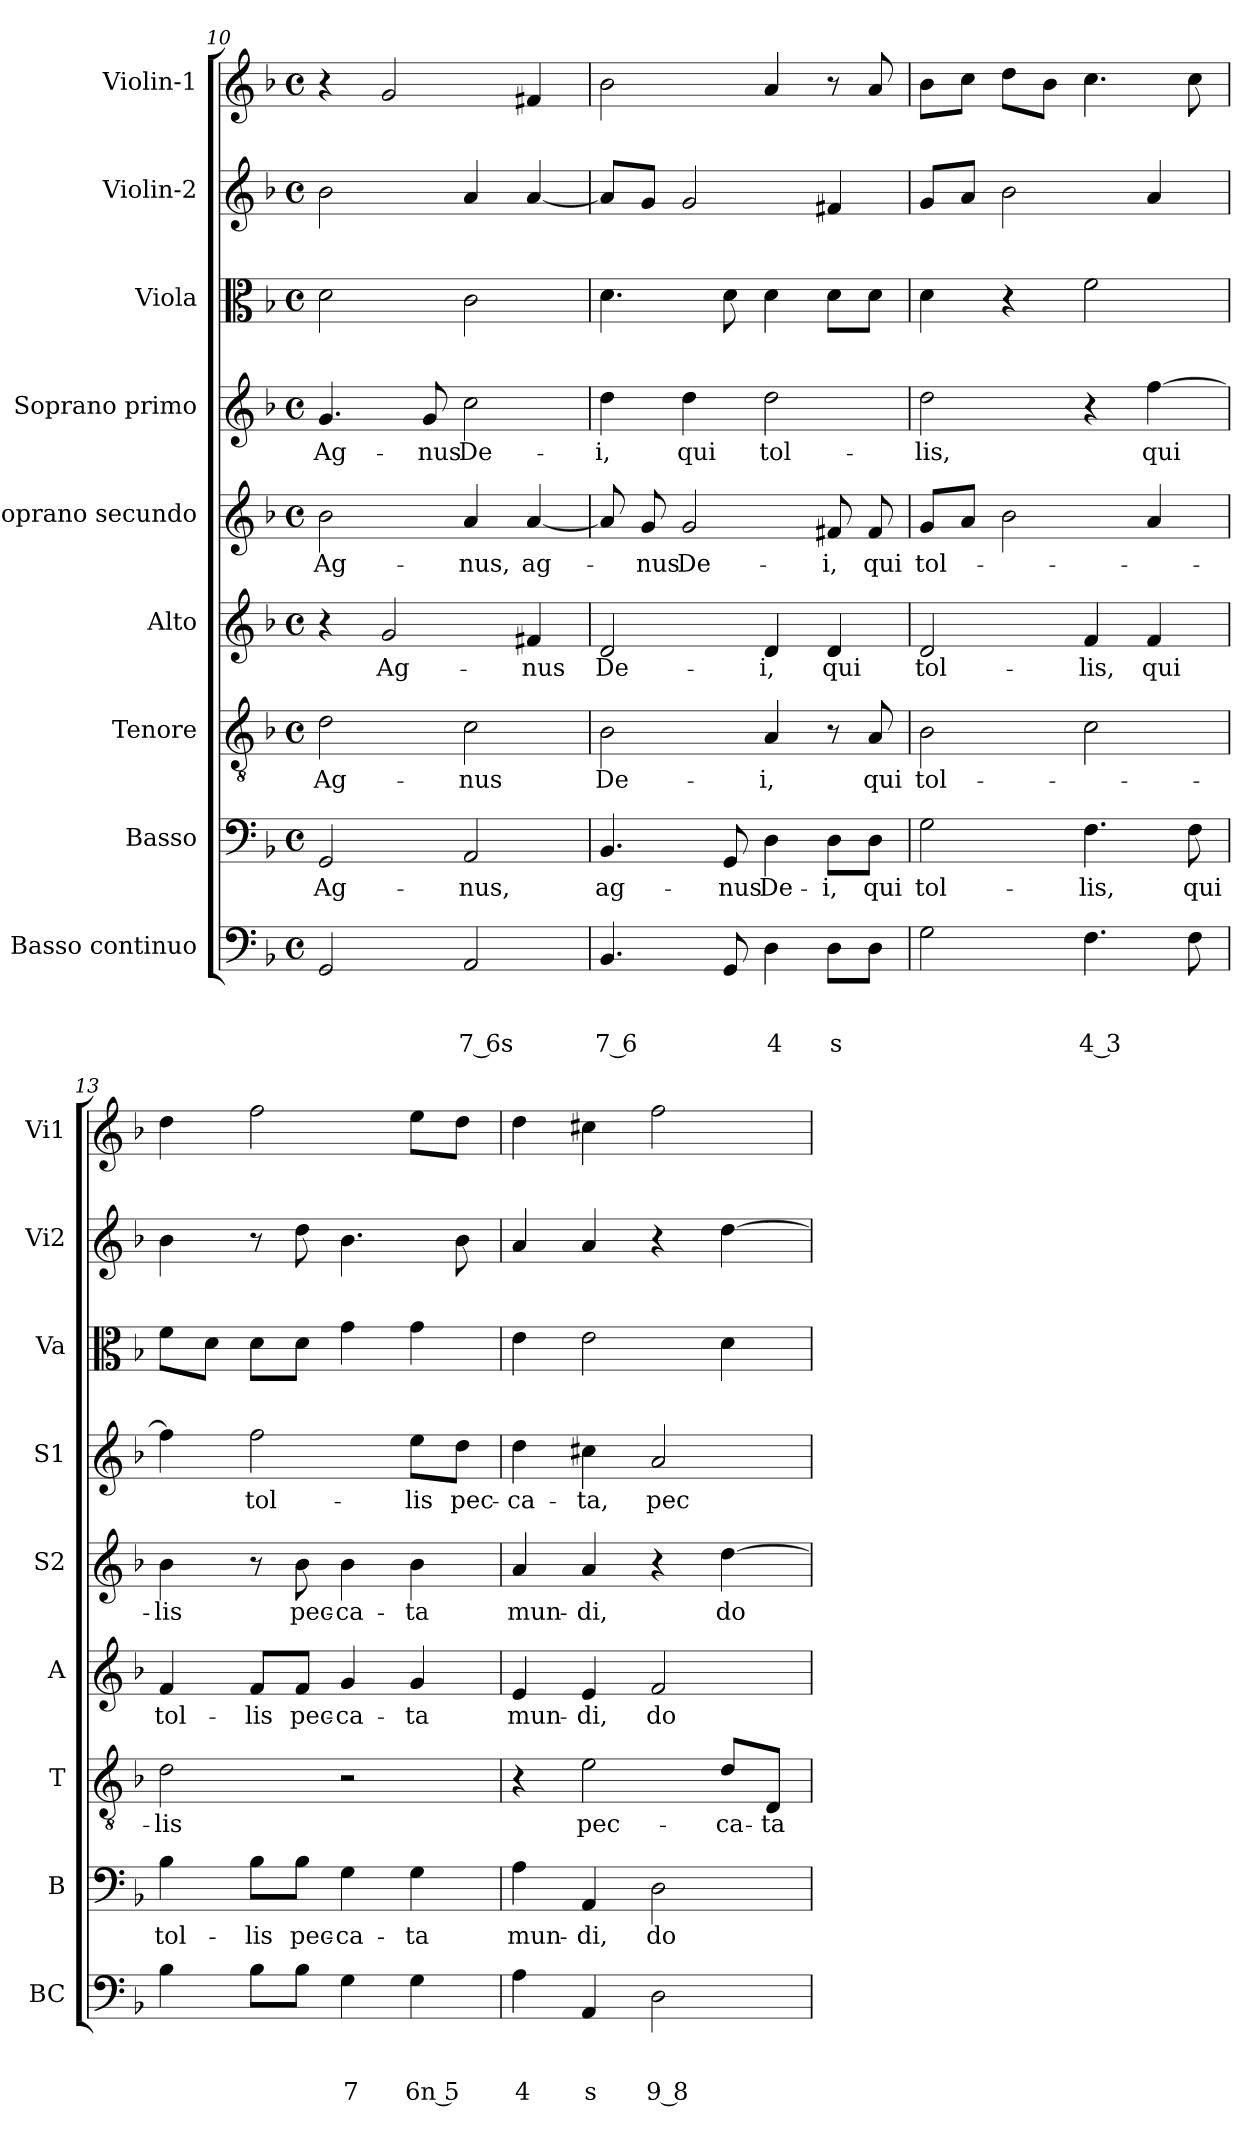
**kern	**text	**text	**text	**kern	**text	**kern	**text	**kern	**text	**kern	**text	**kern	**text	**kern	**kern	**kern
*part9	*part9	*part9	*part9	*part8	*part8	*part7	*part7	*part6	*part6	*part5	*part5	*part4	*part4	*part3	*part2	*part1
*staff9	*staff9	*staff9	*staff9	*staff8	*staff8	*staff7	*staff7	*staff6	*staff6	*staff5	*staff5	*staff4	*staff4	*staff3	*staff2	*staff1
*I"Basso continuo	*	*	*	*I"Basso	*	*I"Tenore	*	*I"Alto	*	*I"Soprano secundo	*	*I"Soprano primo	*	*I"Viola	*I"Violin-2	*I"Violin-1
*I'BC	*	*	*	*I'B	*	*I'T	*	*I'A	*	*I'S2	*	*I'S1	*	*I'Va	*I'Vi2	*I'Vi1
!!LO:LB:g=z
*clefF4	*	*	*	*clefF4	*	*clefGv2	*	*clefG2	*	*clefG2	*	*clefG2	*	*clefC3	*clefG2	*clefG2
*k[b-]	*	*	*	*k[b-]	*	*k[b-]	*	*k[b-]	*	*k[b-]	*	*k[b-]	*	*k[b-]	*k[b-]	*k[b-]
*F:	*	*	*	*F:	*	*F:	*	*F:	*	*F:	*	*F:	*	*F:	*F:	*F:
*M4/4	*	*	*	*M4/4	*	*M4/4	*	*M4/4	*	*M4/4	*	*M4/4	*	*M4/4	*M4/4	*M4/4
*met(c)	*	*	*	*met(c)	*	*met(c)	*	*met(c)	*	*met(c)	*	*met(c)	*	*met(c)	*met(c)	*met(c)
=10	=10	=10	=10	=10	=10	=10	=10	=10	=10	=10	=10	=10	=10	=10	=10	=10
!	!	!	!	!	!LO:LY:b	!	!LO:LY:b	!	!	!	!LO:LY:b	!	!LO:LY:b	!	!	!
2GG/	.	.	.	2GG/	Ag-	2d\	Ag-	4r	.	2b-\	Ag-	4.g/	Ag-	2d\	2b-\	4r
!	!	!	!	!	!	!	!	!	!LO:LY:b	!	!	!	!	!	!	!
.	.	.	.	.	.	.	.	2g/	Ag-	.	.	.	.	.	.	2g/
!	!	!	!	!	!	!	!	!	!	!	!	!	!LO:LY:b	!	!	!
.	.	.	.	.	.	.	.	.	.	.	.	8g/	-nus	.	.	.
!	!	!	!LO:LY:b	!	!LO:LY:b	!	!LO:LY:b	!	!	!	!LO:LY:b	!	!LO:LY:b	!	!	!
2AA/	.	.	7 6s	2AA/	-nus,	2c\	-nus	.	.	4a/	-nus,	2cc\	De-	2c\	4a/	.
!	!	!	!	!	!	!	!	!	!LO:LY:b	!	!LO:LY:b	!	!	!	!	!
.	.	.	.	.	.	.	.	4f#X/	-nus	[4a/	ag-	.	.	.	[4a/	4f#X/
=11	=11	=11	=11	=11	=11	=11	=11	=11	=11	=11	=11	=11	=11	=11	=11	=11
!	!	!	!LO:LY:b	!	!LO:LY:b	!	!LO:LY:b	!	!LO:LY:b	!	!	!	!LO:LY:b	!	!	!
4.BB-/	.	.	7 6	4.BB-/	ag-	2B-\	De-	2d/	De-	8a/]	.	4dd\	-i,	4.d\	8a/L]	2b-\
!	!	!	!	!	!	!	!	!	!	!	!LO:LY:b	!	!	!	!	!
.	.	.	.	.	.	.	.	.	.	8g/	-nus	.	.	.	8g/J	.
!	!	!	!	!	!	!	!	!	!	!	!LO:LY:b	!	!LO:LY:b	!	!	!
.	.	.	.	.	.	.	.	.	.	2g/	De-	4dd\	qui	.	2g/	.
!	!	!	!	!	!LO:LY:b	!	!	!	!	!	!	!	!	!	!	!
8GG/	.	.	.	8GG/	-nus	.	.	.	.	.	.	.	.	8d\	.	.
!	!	!	!LO:LY:b	!	!LO:LY:b	!	!LO:LY:b	!	!LO:LY:b	!	!	!	!LO:LY:b	!	!	!
4D\	.	.	4	4D\	De-	4A/	-i,	4d/	-i,	.	.	2dd\	tol-	4d\	.	4a/
!	!	!	!LO:LY:b	!	!LO:LY:b	!	!	!	!LO:LY:b	!	!LO:LY:b	!	!	!	!	!
8D\L	.	.	s	8D\L	-i,	8r	.	4d/	qui	8f#X/	-i,	.	.	8d\L	4f#X/	8r
!	!	!	!	!	!LO:LY:b	!	!LO:LY:b	!	!	!	!LO:LY:b	!	!	!	!	!
8D\J	.	.	.	8D\J	qui	8A/	qui	.	.	8f#/	qui	.	.	8d\J	.	8a/
=12	=12	=12	=12	=12	=12	=12	=12	=12	=12	=12	=12	=12	=12	=12	=12	=12
!	!	!	!	!	!LO:LY:b	!	!LO:LY:b	!	!LO:LY:b	!	!LO:LY:b	!	!LO:LY:b	!	!	!
2G\	.	.	.	2G\	tol-	2B-\	tol-	2d/	tol-	8g/L	tol-	2dd\	-lis,	4d\	8g/L	8b-\L
.	.	.	.	.	.	.	.	.	.	8a/J	.	.	.	.	8a/J	8cc\J
.	.	.	.	.	.	.	.	.	.	2b-\	.	.	.	4r	2b-\	8dd\L
.	.	.	.	.	.	.	.	.	.	.	.	.	.	.	.	8b-\J
!	!	!	!LO:LY:b	!	!LO:LY:b	!	!	!	!LO:LY:b	!	!	!	!	!	!	!
4.F\	.	.	4 3	4.F\	-lis,	2c\	.	4f/	-lis,	.	.	4r	.	2f\	.	4.cc\
!	!	!	!	!	!	!	!	!	!LO:LY:b	!	!	!	!LO:LY:b	!	!	!
.	.	.	.	.	.	.	.	4f/	qui	4a/	.	[4ff\	qui	.	4a/	.
!	!	!	!	!	!LO:LY:b	!	!	!	!	!	!	!	!	!	!	!
8F\	.	.	.	8F\	qui	.	.	.	.	.	.	.	.	.	.	8cc\
=13	=13	=13	=13	=13	=13	=13	=13	=13	=13	=13	=13	=13	=13	=13	=13	=13
!	!	!	!	!	!LO:LY:b	!	!LO:LY:b	!	!LO:LY:b	!	!LO:LY:b	!	!	!	!	!
4B-\	.	.	.	4B-\	tol-	2d\	-lis	4f/	tol-	4b-\	-lis	4ff\]	.	8f\L	4b-\	4dd\
.	.	.	.	.	.	.	.	.	.	.	.	.	.	8d\J	.	.
!	!	!	!	!	!LO:LY:b	!	!	!	!LO:LY:b	!	!	!	!LO:LY:b	!	!	!
8B-\L	.	.	.	8B-\L	-lis	.	.	8f/L	-lis	8r	.	2ff\	tol-	8d\L	8r	2ff\
!	!	!	!	!	!LO:LY:b	!	!	!	!LO:LY:b	!	!LO:LY:b	!	!	!	!	!
8B-\J	.	.	.	8B-\J	pec-	.	.	8f/J	pec-	8b-\	pec-	.	.	8d\J	8dd\	.
!	!	!	!LO:LY:b	!	!LO:LY:b	!	!	!	!LO:LY:b	!	!LO:LY:b	!	!	!	!	!
4G\	.	.	7	4G\	-ca-	2r	.	4g/	-ca-	4b-\	-ca-	.	.	4g\	4.b-\	.
!	!	!	!LO:LY:b	!	!LO:LY:b	!	!	!	!LO:LY:b	!	!LO:LY:b	!	!LO:LY:b	!	!	!
4G\	.	.	6n 5	4G\	-ta	.	.	4g/	-ta	4b-\	-ta	8ee\L	-lis	4g\	.	8ee\L
!	!	!	!	!	!	!	!	!	!	!	!	!	!LO:LY:b	!	!	!
.	.	.	.	.	.	.	.	.	.	.	.	8dd\J	pec-	.	8b-\	8dd\J
=14	=14	=14	=14	=14	=14	=14	=14	=14	=14	=14	=14	=14	=14	=14	=14	=14
!	!	!	!LO:LY:b	!	!LO:LY:b	!	!	!	!LO:LY:b	!	!LO:LY:b	!	!LO:LY:b	!	!	!
4A\	.	.	4	4A\	mun-	4r	.	4e/	mun-	4a/	mun-	4dd\	-ca-	4e\	4a/	4dd\
!	!	!	!LO:LY:b	!	!LO:LY:b	!	!LO:LY:b	!	!LO:LY:b	!	!LO:LY:b	!	!LO:LY:b	!	!	!
4AA/	.	.	s	4AA/	-di,	2e\	pec-	4e/	-di,	4a/	-di,	4cc#X\	-ta,	2e\	4a/	4cc#X\
!	!	!	!LO:LY:b	!	!LO:LY:b	!	!	!	!LO:LY:b	!	!	!	!LO:LY:b	!	!	!
2D\	.	.	9 8	2D\	do-	.	.	2f/	do-	4r	.	2a/	pec-	.	4r	2ff\
!	!	!	!	!	!	!	!LO:LY:b	!	!	!	!LO:LY:b	!	!	!	!	!
.	.	.	.	.	.	8d/L	-ca-	.	.	[4dd\	do-	.	.	4d\	[4dd\	.
!	!	!	!	!	!	!	!LO:LY:b	!	!	!	!	!	!	!	!	!
.	.	.	.	.	.	8D/J	-ta	.	.	.	.	.	.	.	.	.
=	=	=	=	=	=	=	=	=	=	=	=	=	=	=	=	=
*-	*-	*-	*-	*-	*-	*-	*-	*-	*-	*-	*-	*-	*-	*-	*-	*-
